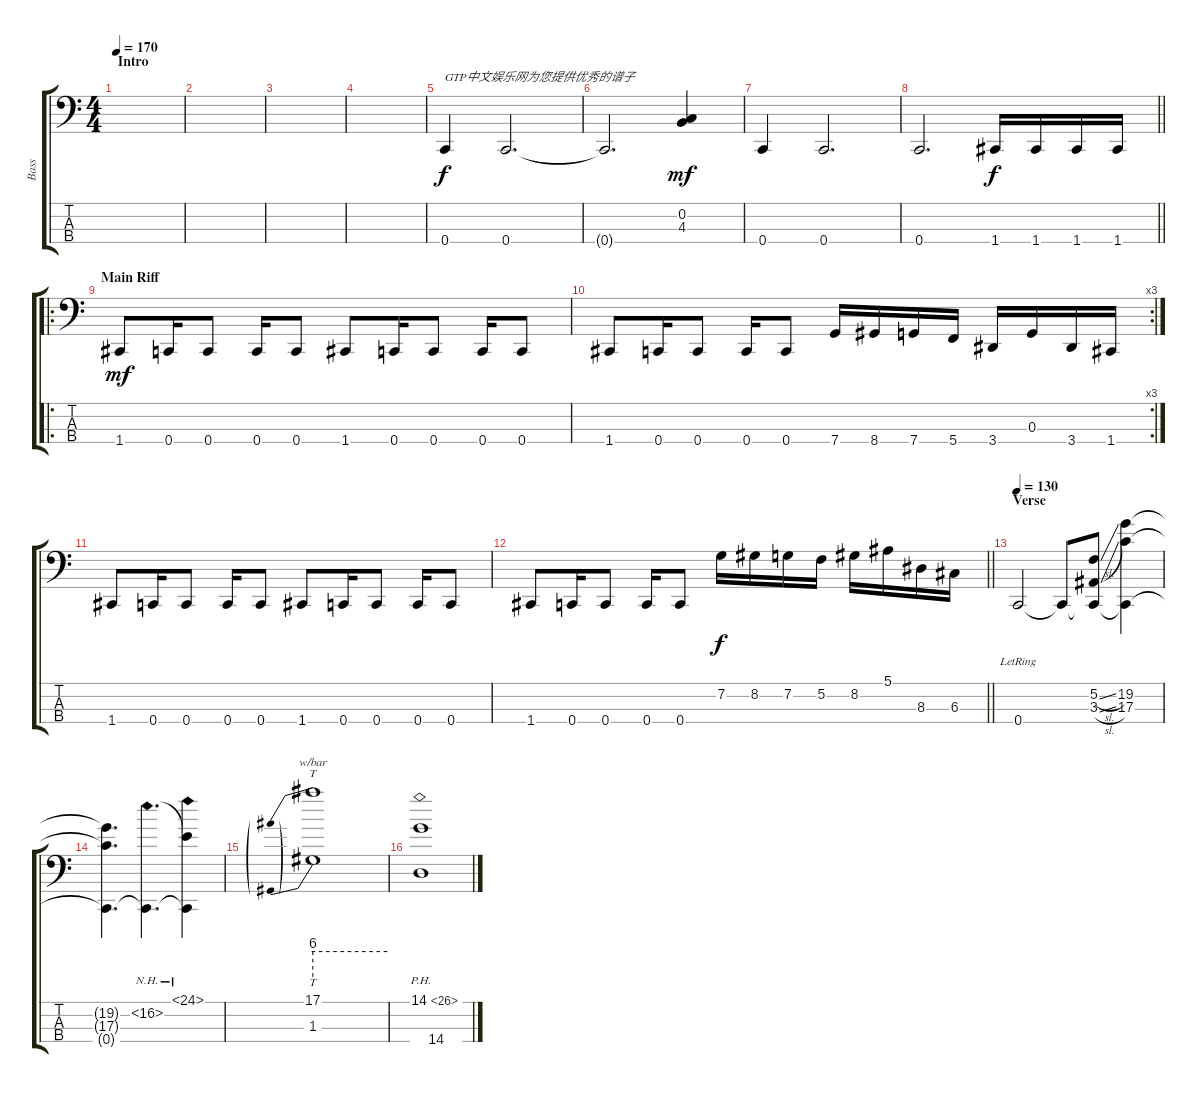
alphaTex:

\track ("Bass" "Bass") {instrument electricbassfinger}
\staff {score tabs}
\tuning (F2 C2 G1 C1) {hide}
\ts (4 4)
\section ("" "Intro")
\tempo 170
\clef f4
\ks c
|
|
|
|
0.4.4{txt "GTP中文娱乐网为您提供优秀的谱子"} 0.4.2{d} |
0.4{t}.2{d dy f} (0.2 4.3).4{dy mf} |
0.4.4 0.4.2{d} |
\barLineRight lightlight
0.4.2{d} 1.4.16{dy f} 1.4.16 1.4.16 1.4.16 |
\ro
\section ("" "Main Riff")
1.4.8{dy mf} 0.4.16 0.4.8 0.4.16 0.4.8 1.4.8 0.4.16 0.4.8 0.4.16 0.4.8 |
\rc 3
1.4.8 0.4.16 0.4.8 0.4.16 0.4.8 7.4.16 8.4.16 7.4.16 5.4.16 3.4.16 0.3.16 3.4.16 1.4.16 |
1.4.8 0.4.16 0.4.8 0.4.16 0.4.8 1.4.8 0.4.16 0.4.8 0.4.16 0.4.8 |
\barLineRight lightlight
1.4.8 0.4.16 0.4.8 0.4.16 0.4.8 7.2.16{dy f} 8.2.16 7.2.16 5.2.16 8.2.16 5.1.16 8.3.16 6.3.16 |
\section ("" "Verse")
\tempo 130
0.4{lr}.2 0.4{t}.8 (5.2{sl} 3.3{sl} 0.4{t}).8 (19.2 17.3 0.4{t}).4 |
(19.2{t} 17.3{t} 0.4{t}).4{d} (16.2{nh} 0.4{t}).4{d} (24.1{nh} 16.2{t} 0.4{t}).4 |
(17.1 1.3).1{tt tbe (predive default 0 24 60 24)} |
(14.1{ph 12} 14.4).1
